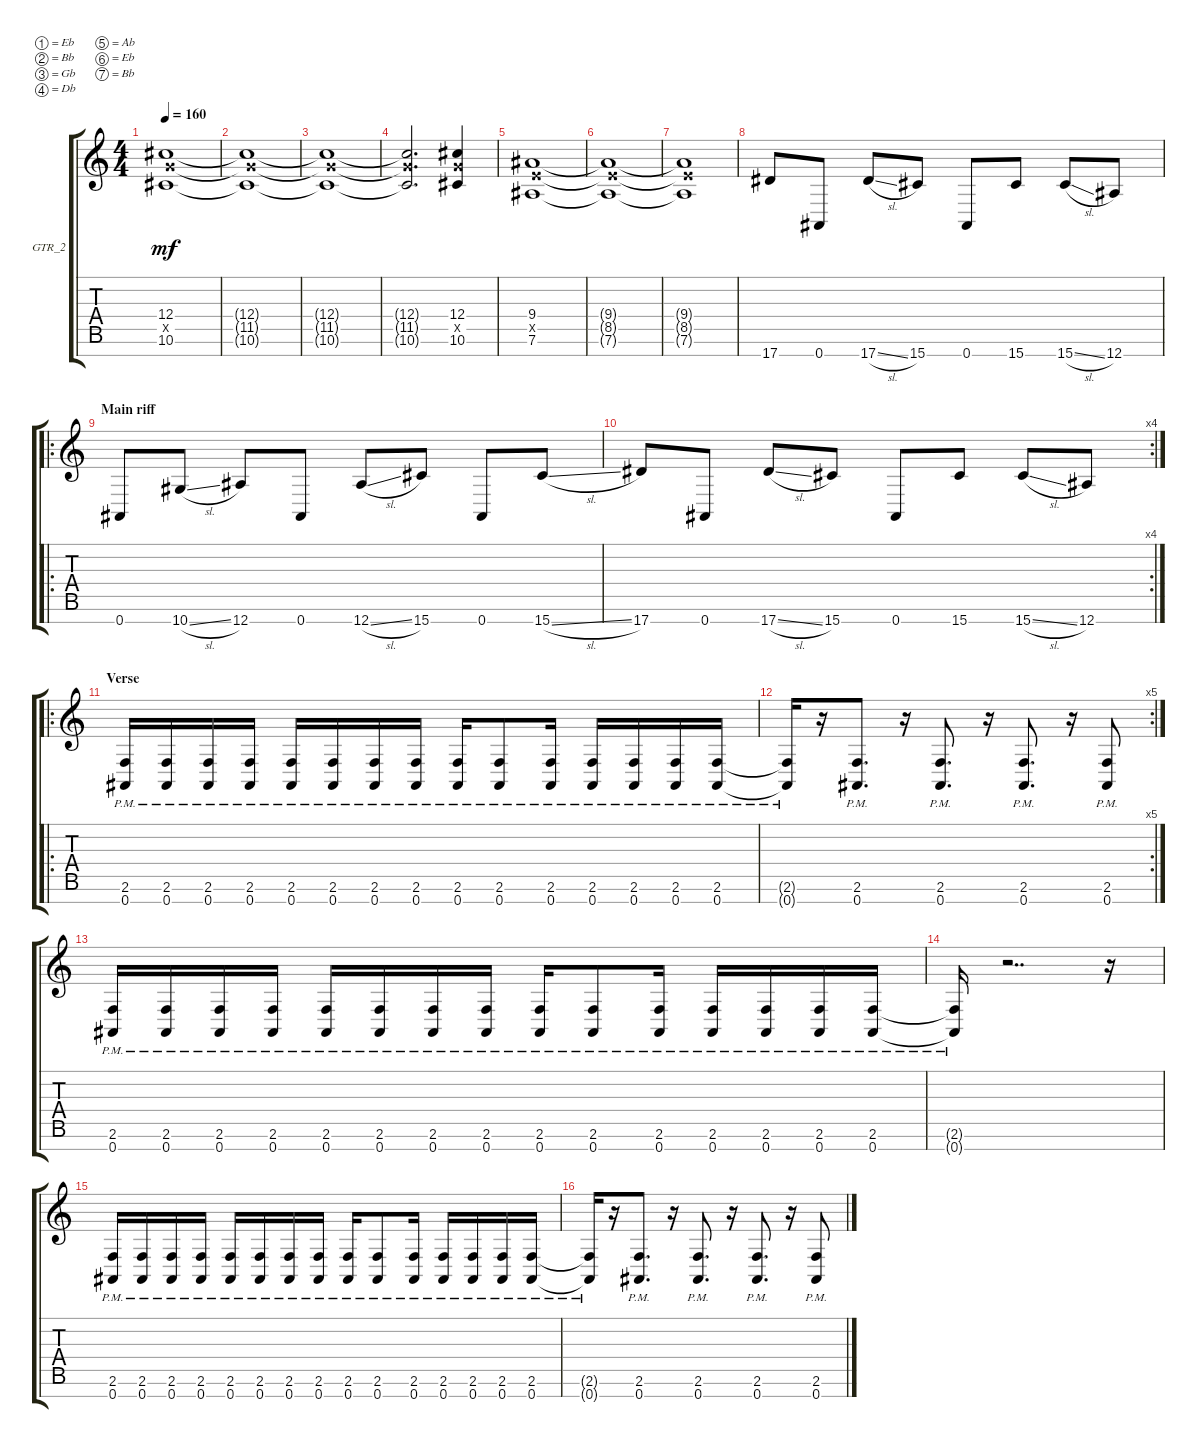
\defaultSystemsLayout 4
\bracketExtendMode groupsimilarinstruments
\firstSystemTrackNameOrientation horizontal
\otherSystemsTrackNameOrientation horizontal
\track ("GTR_2" "GTR_2") {instrument distortionguitar}
\staff {score tabs}
\tuning (Eb4 Bb3 Gb3 Db3 Ab2 Eb2 Bb1)
\ts (4 4)
\tempo 160
\clef g2
\ks c
(10.6 12.4 11.5{x}).1{dy mf} |
(10.6{t} 12.4{t} 11.5{x t}).1 |
(10.6{t} 12.4{t} 11.5{x t}).1 |
(10.6{t} 12.4{t} 11.5{x t}).2{d} (10.6 12.4 11.5{x}).4 |
(7.6 9.4 8.5{x}).1 |
(7.6{t} 9.4{t} 8.5{x t}).1 |
(7.6{t} 9.4{t} 8.5{x t}).1 |
17.7.8 0.7.8 17.7{sl}.8 15.7.8 0.7.8 15.7.8 15.7{sl}.8 12.7.8 |
\ro
\section ("" "Main riff")
0.7.8 10.7{sl}.8 12.7.8 0.7.8 12.7{sl}.8 15.7.8 0.7.8 15.7{sl}.8 |
\rc 4
17.7.8 0.7.8 17.7{sl}.8 15.7.8 0.7.8 15.7.8 15.7{sl}.8 12.7.8 |
\ro
\section ("" "Verse")
(0.7{pm} 2.6{pm}).16 (0.7{pm} 2.6{pm}).16 (2.6{pm} 0.7{pm}).16 (0.7{pm} 2.6{pm}).16 (0.7{pm} 2.6{pm}).16 (2.6{pm} 0.7{pm}).16 (0.7{pm} 2.6{pm}).16 (0.7{pm} 2.6{pm}).16 (0.7{pm} 2.6{pm}).16 (2.6{pm} 0.7{pm}).8 (0.7{pm} 2.6{pm}).16 (0.7{pm} 2.6{pm}).16 (0.7{pm} 2.6{pm}).16 (0.7{pm} 2.6{pm}).16 (0.7{pm} 2.6{pm}).16 |
\rc 5
(0.7{pm t} 2.6{pm t}).16 r.16 (0.7{pm} 2.6{pm}).8{d} r.16 (0.7{pm} 2.6{pm}).8{d} r.16 (0.7{pm} 2.6{pm}).8{d} r.16 (0.7{pm} 2.6{pm}).8 |
(0.7{pm} 2.6{pm}).16 (0.7{pm} 2.6{pm}).16 (2.6{pm} 0.7{pm}).16 (0.7{pm} 2.6{pm}).16 (0.7{pm} 2.6{pm}).16 (2.6{pm} 0.7{pm}).16 (0.7{pm} 2.6{pm}).16 (0.7{pm} 2.6{pm}).16 (0.7{pm} 2.6{pm}).16 (2.6{pm} 0.7{pm}).8 (0.7{pm} 2.6{pm}).16 (0.7{pm} 2.6{pm}).16 (0.7{pm} 2.6{pm}).16 (0.7{pm} 2.6{pm}).16 (0.7{pm} 2.6{pm}).16 |
(0.7{pm t} 2.6{pm t}).16 r.2{dd} r.16 |
(0.7{pm} 2.6{pm}).16 (0.7{pm} 2.6{pm}).16 (2.6{pm} 0.7{pm}).16 (0.7{pm} 2.6{pm}).16 (0.7{pm} 2.6{pm}).16 (2.6{pm} 0.7{pm}).16 (0.7{pm} 2.6{pm}).16 (0.7{pm} 2.6{pm}).16 (0.7{pm} 2.6{pm}).16 (2.6{pm} 0.7{pm}).8 (0.7{pm} 2.6{pm}).16 (0.7{pm} 2.6{pm}).16 (0.7{pm} 2.6{pm}).16 (0.7{pm} 2.6{pm}).16 (0.7{pm} 2.6{pm}).16 |
(0.7{pm t} 2.6{pm t}).16 r.16 (0.7{pm} 2.6{pm}).8{d} r.16 (0.7{pm} 2.6{pm}).8{d} r.16 (0.7{pm} 2.6{pm}).8{d} r.16 (0.7{pm} 2.6{pm}).8
